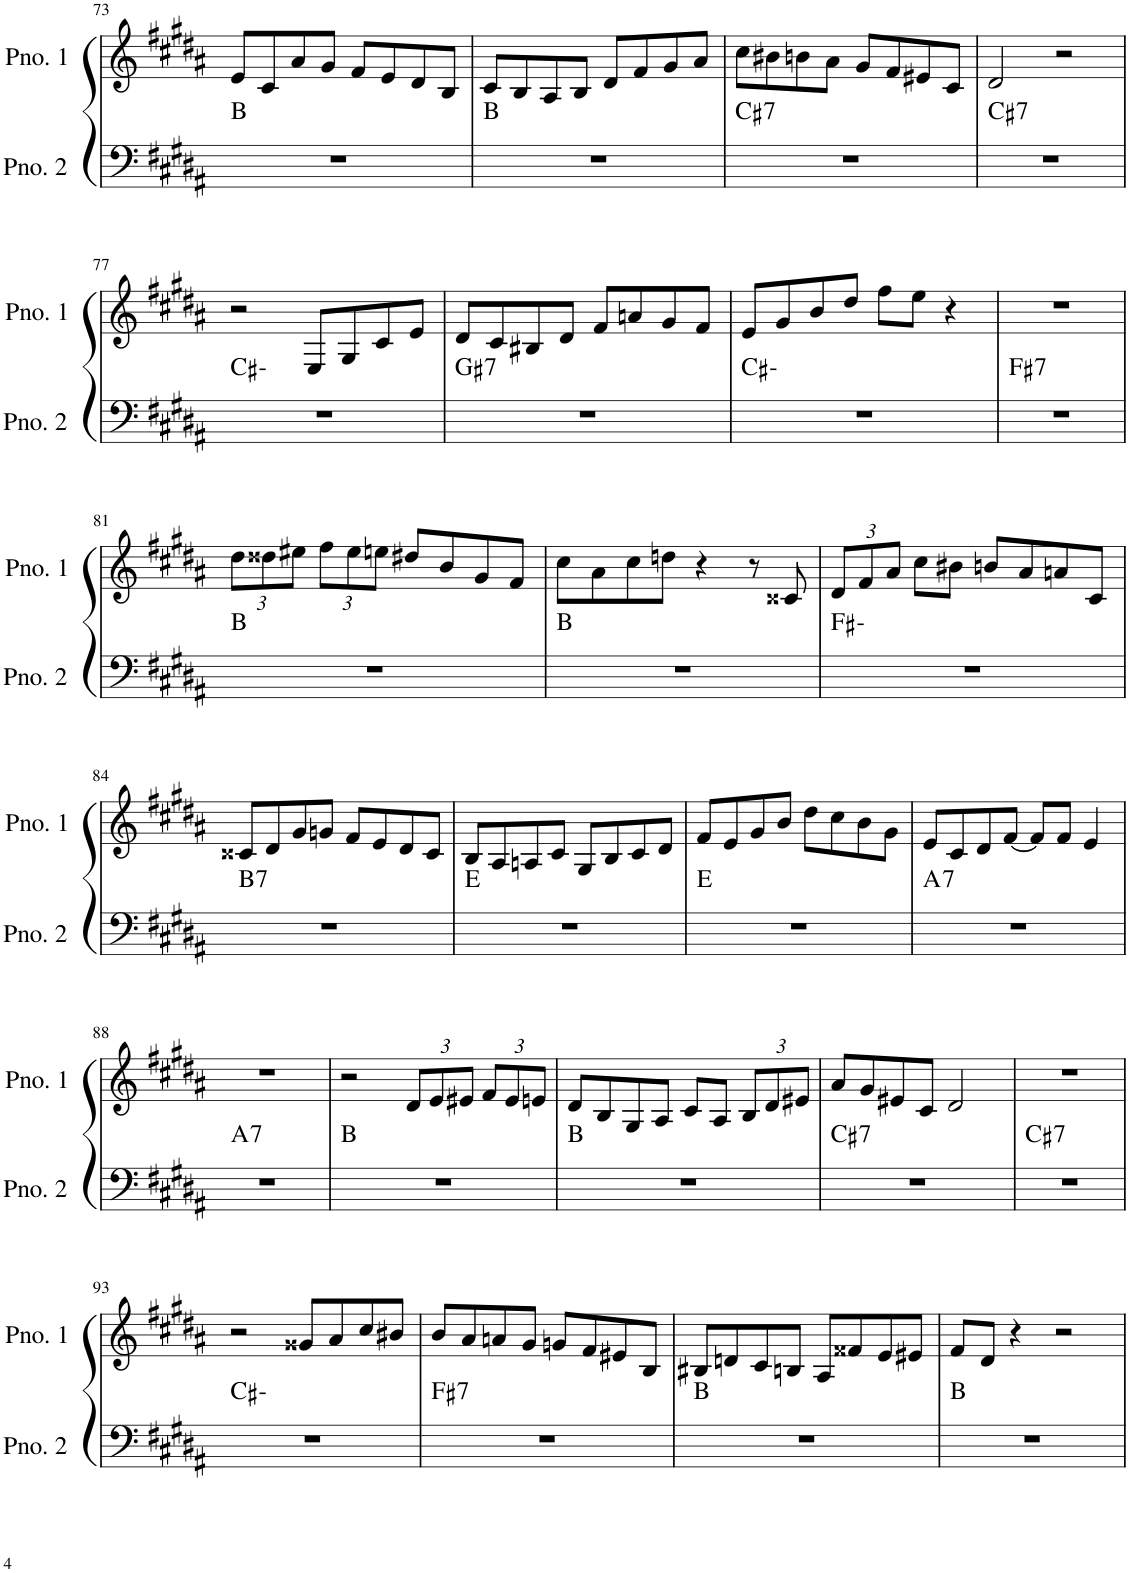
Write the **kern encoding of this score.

**kern	**harte	**kern
*part2	*part2	*part1
*staff2	*	*staff1
*I"ピアノ 2	*	*I"ピアノ 1
!!LO:PB:g=z
*clefF4	*	*clefG2
*k[f#c#g#d#a#]	*	*k[f#c#g#d#a#]
*M4/4	*	*M4/4
=73	=73	=73
1r	B:maj	8e/L
.	.	8c#/
.	.	8a#/
.	.	8g#/J
.	.	8f#/L
.	.	8e/
.	.	8d#/
.	.	8B/J
=74	=74	=74
1r	B:maj	8c#/L
.	.	8B/
.	.	8A#/
.	.	8B/J
.	.	8d#/L
.	.	8f#/
.	.	8g#/
.	.	8a#/J
=75	=75	=75
!	!LO:H:kt=7	!
1r	C#:7	8cc#\L
.	.	8b#X\
.	.	8bn\
.	.	8a#\J
.	.	8g#/L
.	.	8f#/
.	.	8e#X/
.	.	8c#/J
=76	=76	=76
!	!LO:H:kt=7	!
1r	C#:7	2d#/
.	.	2r
!!LO:LB:g=z
=77	=77	=77
1r	C#:min	2r
.	.	8E/L
.	.	8G#/
.	.	8c#/
.	.	8e/J
=78	=78	=78
!	!LO:H:kt=7	!
1r	G#:7	8d#/L
.	.	8c#/
.	.	8B#X/
.	.	8d#/J
.	.	8f#/L
.	.	8an/
.	.	8g#/
.	.	8f#/J
=79	=79	=79
1r	C#:min	8e/L
.	.	8g#/
.	.	8b/
.	.	8dd#/J
.	.	8ff#\L
.	.	8ee\J
.	.	4r
=80	=80	=80
!	!LO:H:kt=7	!
1r	F#:7	1r
!!LO:LB:g=z
=81	=81	=81
*	*	*Xbrackettup
1r	B:maj	12dd#\L
.	.	12dd##X\
.	.	12ee#X\J
.	.	12ff#\L
.	.	12ee#\
.	.	12een\J
.	.	8dd#X/L
.	.	8b/
.	.	8g#/
.	.	8f#/J
=82	=82	=82
1r	B:maj	8cc#\L
.	.	8a#\
.	.	8cc#\
.	.	8ddn\J
.	.	4r
.	.	8r
.	.	8c##X/
=83	=83	=83
1r	F#:min	12d#/L
.	.	12f#/
.	.	12a#/J
.	.	8cc#\L
.	.	8b#X\J
.	.	8bn/L
.	.	8a#/
.	.	8an/
.	.	8c#/J
!!LO:LB:g=z
=84	=84	=84
!	!LO:H:kt=7	!
1r	B:7	8c##X/L
.	.	8d#/
.	.	8g#/
.	.	8gn/J
.	.	8f#/L
.	.	8e/
.	.	8d#/
.	.	8c##/J
=85	=85	=85
1r	E:maj	8B/L
.	.	8A#/
.	.	8An/
.	.	8c#/J
.	.	8G#/L
.	.	8B/
.	.	8c#/
.	.	8d#/J
=86	=86	=86
1r	E:maj	8f#/L
.	.	8e/
.	.	8g#/
.	.	8b/J
.	.	8dd#\L
.	.	8cc#\
.	.	8b\
.	.	8g#\J
=87	=87	=87
!	!LO:H:kt=7	!
1r	A:7	8e/L
.	.	8c#/
.	.	8d#/
.	.	[8f#/J
.	.	8f#/L]
.	.	8f#/J
.	.	4e/
!!LO:LB:g=z
=88	=88	=88
!	!LO:H:kt=7	!
1r	A:7	1r
=89	=89	=89
1r	B:maj	2r
.	.	12d#/L
.	.	12e/
.	.	12e#X/J
.	.	12f#/L
.	.	12e#/
.	.	12en/J
=90	=90	=90
1r	B:maj	8d#/L
.	.	8B/
.	.	8G#/
.	.	8A#/J
.	.	8c#/L
.	.	8A#/J
.	.	12B/L
.	.	12d#/
.	.	12e#X/J
=91	=91	=91
!	!LO:H:kt=7	!
1r	C#:7	8a#/L
.	.	8g#/
.	.	8e#X/
.	.	8c#/J
.	.	2d#/
=92	=92	=92
!	!LO:H:kt=7	!
1r	C#:7	1r
!!LO:LB:g=z
=93	=93	=93
1r	C#:min	2r
.	.	8g##X/L
.	.	8a#/
.	.	8cc#/
.	.	8b#X/J
=94	=94	=94
!	!LO:H:kt=7	!
1r	F#:7	8b/L
.	.	8a#/
.	.	8an/
.	.	8g#/J
.	.	8gn/L
.	.	8f#/
.	.	8e#X/
.	.	8B/J
=95	=95	=95
1r	B:maj	8B#X/L
.	.	8dn/
.	.	8c#/
.	.	8Bn/J
.	.	8A#/L
.	.	8f##X/
.	.	8e/
.	.	8e#X/J
=96	=96	=96
1r	B:maj	8f#/L
.	.	8d#/J
.	.	4r
.	.	2r
=	=	=
*-	*-	*-
